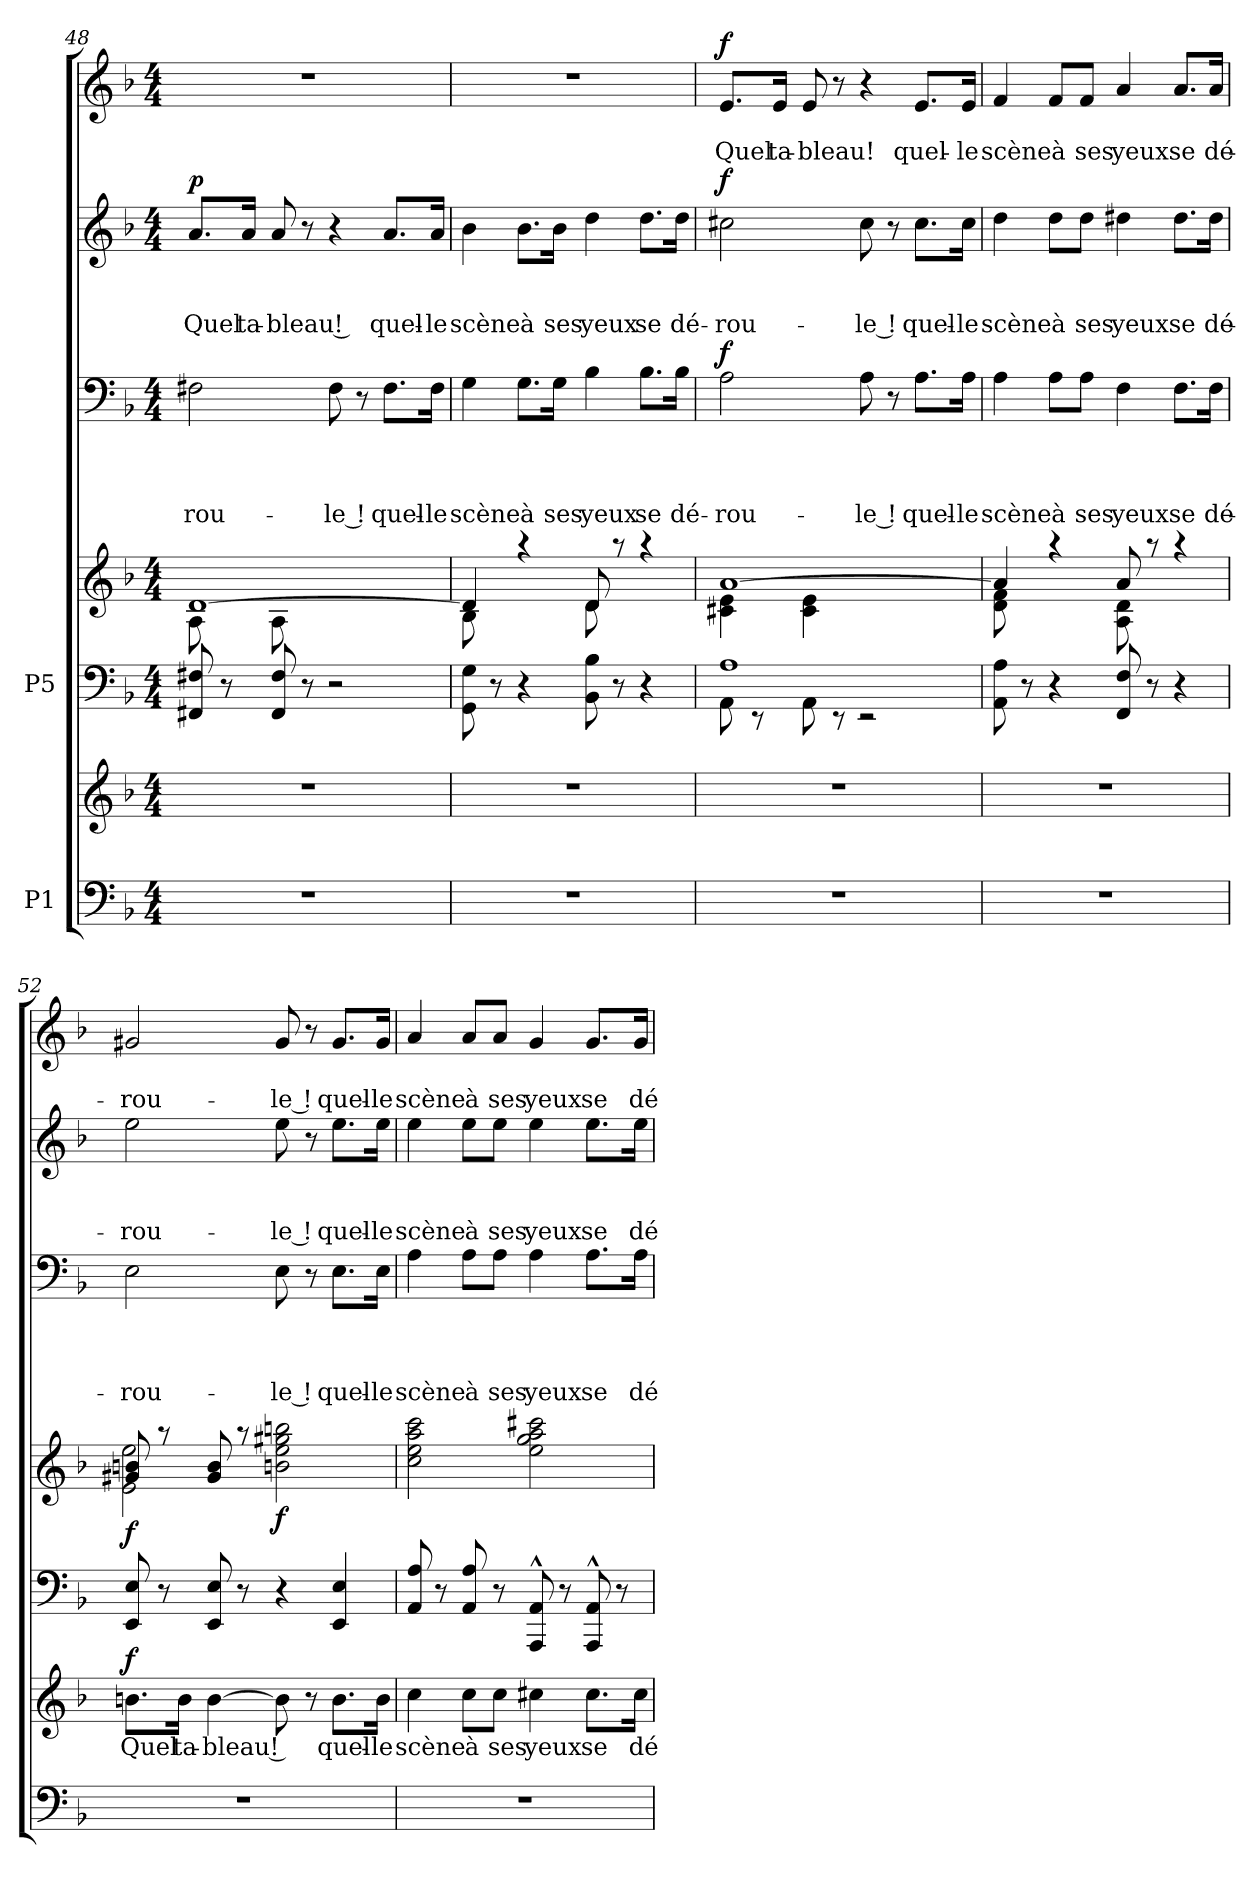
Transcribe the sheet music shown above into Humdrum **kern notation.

**kern	**kern	**text	**dynam	**kern	**kern	**dynam	**kern	**text	**text	**text	**text	**dynam	**kern	**text	**text	**text	**dynam	**kern	**text	**text	**dynam
*part5	*part5	*part5	*part5	*part4	*part4	*part4	*part3	*part3	*part3	*part3	*part3	*part3	*part2	*part2	*part2	*part2	*part2	*part1	*part1	*part1	*part1
*staff7	*staff6	*staff6	*staff6/7	*staff5	*staff4	*staff4/5	*staff3	*staff3	*staff3	*staff3	*staff3	*staff3	*staff2	*staff2	*staff2	*staff2	*staff2	*staff1	*staff1	*staff1	*staff1
*I"P1	*	*	*	*I"P5	*	*	*	*	*	*	*	*	*	*	*	*	*	*	*	*	*
*clefF4	*clefG2	*	*	*clefF4	*clefG2	*	*clefF4	*	*	*	*	*	*clefG2	*	*	*	*	*clefG2	*	*	*
*	*	*	*	*	*	*	*	*	*	*	*	*	*ITrd7c12	*	*	*	*	*	*	*	*
*k[b-]	*k[b-]	*	*	*k[b-]	*k[b-]	*	*k[b-]	*	*	*	*	*	*k[b-]	*	*	*	*	*k[b-]	*	*	*
*F:	*F:	*	*	*F:	*F:	*	*F:	*	*	*	*	*	*F:	*	*	*	*	*F:	*	*	*
*M4/4	*M4/4	*	*	*M4/4	*M4/4	*	*M4/4	*	*	*	*	*	*M4/4	*	*	*	*	*M4/4	*	*	*
=48	=48	=48	=48	=48	=48	=48	=48	=48	=48	=48	=48	=48	=48	=48	=48	=48	=48	=48	=48	=48	=48
*	*	*	*	*^	*^	*	*	*	*	*	*	*	*	*	*	*	*	*	*	*	*
*	*	*	*	*	*^	*	*^	*	*	*	*	*	*	*	*	*	*	*	*	*	*	*	*
!	!	!	!	!	!	!	!	!	!	!	!	!	!	!	!LO:LY:b	!	!	!	!	!LO:LY:b	!LO:DY:a	!	!	!	!
1r	1r	.	.	8FF#X/ 8F#X/	1ryy	1ryy	[>1d	8A\	1ryy	.	2F#X\	.	.	.	-rou-	.	8.A/L	.	.	Quel	p	1r	.	.	.
.	.	.	.	8r	.	.	.	8ryy	.	.	.	.	.	.	.	.	.	.	.	.	.	.	.	.	.
!	!	!	!	!	!	!	!	!	!	!	!	!	!	!	!	!	!	!	!	!LO:LY:b	!	!	!	!	!
.	.	.	.	.	.	.	.	.	.	.	.	.	.	.	.	.	16A/Jk	.	.	ta-	.	.	.	.	.
!	!	!	!	!	!	!	!	!	!	!	!	!	!	!	!	!	!	!	!	!LO:LY:b	!	!	!	!	!
.	.	.	.	8FF#/ 8F#/	.	.	.	8A\	.	.	.	.	.	.	.	.	8A/	.	.	-bleau !	.	.	.	.	.
.	.	.	.	8r	.	.	.	2ryy	.	.	.	.	.	.	.	.	8r	.	.	.	.	.	.	.	.
!	!	!	!	!	!	!	!	!	!	!	!	!	!	!	!LO:LY:b	!	!	!	!	!	!	!	!	!	!
.	.	.	.	2r	.	.	.	.	.	.	8F#\	.	.	.	-le !	.	4r	.	.	.	.	.	.	.	.
.	.	.	.	.	.	.	.	.	.	.	8r	.	.	.	.	.	.	.	.	.	.	.	.	.	.
!	!	!	!	!	!	!	!	!	!	!	!	!	!	!	!LO:LY:b	!	!	!	!	!LO:LY:b	!	!	!	!	!
.	.	.	.	.	.	.	.	.	.	.	8.F#\L	.	.	.	quel-	.	8.A/L	.	.	quel-	.	.	.	.	.
.	.	.	.	.	.	.	.	8ryy	.	.	.	.	.	.	.	.	.	.	.	.	.	.	.	.	.
!	!	!	!	!	!	!	!	!	!	!	!	!	!	!	!LO:LY:b	!	!	!	!	!LO:LY:b	!	!	!	!	!
.	.	.	.	.	.	.	.	.	.	.	16F#\Jk	.	.	.	-le	.	16A/Jk	.	.	-le	.	.	.	.	.
=49	=49	=49	=49	=49	=49	=49	=49	=49	=49	=49	=49	=49	=49	=49	=49	=49	=49	=49	=49	=49	=49	=49	=49	=49	=49
!	!	!	!	!	!	!	!	!	!	!	!	!	!	!	!LO:LY:b	!	!	!	!	!LO:LY:b	!	!	!	!	!
1r	1r	.	.	8GG\ 8G\	1ryy	1ryy	4d/]	8B-\	1ryy	.	4G\	.	.	.	scène	.	4B-\	.	.	scène	.	1r	.	.	.
.	.	.	.	8r	.	.	.	4.ryy	.	.	.	.	.	.	.	.	.	.	.	.	.	.	.	.	.
!	!	!	!	!	!	!	!	!	!	!	!	!	!	!	!LO:LY:b	!	!	!	!	!LO:LY:b	!	!	!	!	!
.	.	.	.	4r	.	.	4raa	.	.	.	8.G\L	.	.	.	à	.	8.B-\L	.	.	à	.	.	.	.	.
!	!	!	!	!	!	!	!	!	!	!	!	!	!	!	!LO:LY:b	!	!	!	!	!LO:LY:b	!	!	!	!	!
.	.	.	.	.	.	.	.	.	.	.	16G\Jk	.	.	.	ses	.	16B-\Jk	.	.	ses	.	.	.	.	.
!	!	!	!	!	!	!	!	!	!	!	!	!	!	!	!LO:LY:b	!	!	!	!	!LO:LY:b	!	!	!	!	!
.	.	.	.	8BB-\ 8B-\	.	.	8d/	8d\	.	.	4B-\	.	.	.	yeux	.	4d\	.	.	yeux	.	.	.	.	.
.	.	.	.	8r	.	.	8raa	4.ryy	.	.	.	.	.	.	.	.	.	.	.	.	.	.	.	.	.
!	!	!	!	!	!	!	!	!	!	!	!	!	!	!	!LO:LY:b	!	!	!	!	!LO:LY:b	!	!	!	!	!
.	.	.	.	4r	.	.	4raa	.	.	.	8.B-\L	.	.	.	se	.	8.d\L	.	.	se	.	.	.	.	.
!	!	!	!	!	!	!	!	!	!	!	!	!	!	!	!LO:LY:b	!	!	!	!	!LO:LY:b	!	!	!	!	!
.	.	.	.	.	.	.	.	.	.	.	16B-\Jk	.	.	.	dé-	.	16d\Jk	.	.	dé-	.	.	.	.	.
!!LO:PB:g=z
=50	=50	=50	=50	=50	=50	=50	=50	=50	=50	=50	=50	=50	=50	=50	=50	=50	=50	=50	=50	=50	=50	=50	=50	=50	=50
!	!	!	!	!	!	!	!	!	!	!	!	!	!	!	!LO:LY:b	!LO:DY:a	!	!	!	!LO:LY:b	!LO:DY:a	!	!	!LO:LY:b	!LO:DY:a
1r	1r	.	.	1A	8AA\	1ryy	[>1a	4c#X\ 4e\	1ryy	.	2A\	.	.	.	-rou-	f	2c#X\	.	.	-rou-	f	8.e/L	.	Quel	f
.	.	.	.	.	8rEE	.	.	.	.	.	.	.	.	.	.	.	.	.	.	.	.	.	.	.	.
!	!	!	!	!	!	!	!	!	!	!	!	!	!	!	!	!	!	!	!	!	!	!	!	!LO:LY:b	!
.	.	.	.	.	.	.	.	.	.	.	.	.	.	.	.	.	.	.	.	.	.	16e/Jk	.	ta-	.
!	!	!	!	!	!	!	!	!	!	!	!	!	!	!	!	!	!	!	!	!	!	!	!	!LO:LY:b	!
.	.	.	.	.	8AA\	.	.	4c#\ 4e\	.	.	.	.	.	.	.	.	.	.	.	.	.	8e/	.	-bleau!	.
.	.	.	.	.	8rEE	.	.	.	.	.	.	.	.	.	.	.	.	.	.	.	.	8r	.	.	.
!	!	!	!	!	!	!	!	!	!	!	!	!	!	!	!LO:LY:b	!	!	!	!	!LO:LY:b	!	!	!	!	!
.	.	.	.	.	2rEE	.	.	2ryy	.	.	8A\	.	.	.	-le !	.	8c#\	.	.	-le !	.	4r	.	.	.
.	.	.	.	.	.	.	.	.	.	.	8r	.	.	.	.	.	8r	.	.	.	.	.	.	.	.
!	!	!	!	!	!	!	!	!	!	!	!	!	!	!	!LO:LY:b	!	!	!	!	!LO:LY:b	!	!	!	!LO:LY:b	!
.	.	.	.	.	.	.	.	.	.	.	8.A\L	.	.	.	quel-	.	8.c#\L	.	.	quel-	.	8.e/L	.	quel-	.
!	!	!	!	!	!	!	!	!	!	!	!	!	!	!	!LO:LY:b	!	!	!	!	!LO:LY:b	!	!	!	!LO:LY:b	!
.	.	.	.	.	.	.	.	.	.	.	16A\Jk	.	.	.	-le	.	16c#\Jk	.	.	-le	.	16e/Jk	.	-le	.
=51	=51	=51	=51	=51	=51	=51	=51	=51	=51	=51	=51	=51	=51	=51	=51	=51	=51	=51	=51	=51	=51	=51	=51	=51	=51
!	!	!	!	!	!	!	!	!	!	!	!	!	!	!	!LO:LY:b	!	!	!	!	!LO:LY:b	!	!	!	!LO:LY:b	!
1r	1r	.	.	8AA\ 8A\	1ryy	1ryy	4a/]	8d\ 8f\	1ryy	.	4A\	.	.	.	scène	.	4d\	.	.	scène	.	4f/	.	scène	.
.	.	.	.	8r	.	.	.	4.ryy	.	.	.	.	.	.	.	.	.	.	.	.	.	.	.	.	.
!	!	!	!	!	!	!	!	!	!	!	!	!	!	!	!LO:LY:b	!	!	!	!	!LO:LY:b	!	!	!	!LO:LY:b	!
.	.	.	.	4r	.	.	4raa	.	.	.	8A\L	.	.	.	à	.	8d\L	.	.	à	.	8f/L	.	à	.
!	!	!	!	!	!	!	!	!	!	!	!	!	!	!	!LO:LY:b	!	!	!	!	!LO:LY:b	!	!	!	!LO:LY:b	!
.	.	.	.	.	.	.	.	.	.	.	8A\J	.	.	.	ses	.	8d\J	.	.	ses	.	8f/J	.	ses	.
!	!	!	!	!	!	!	!	!	!	!	!	!	!	!	!LO:LY:b	!	!	!	!	!LO:LY:b	!	!	!	!LO:LY:b	!
.	.	.	.	8FF/ 8F/	.	.	8a/	8A\ 8d\	.	.	4F\	.	.	.	yeux	.	4d#X\	.	.	yeux	.	4a/	.	yeux	.
.	.	.	.	8r	.	.	8raa	4.ryy	.	.	.	.	.	.	.	.	.	.	.	.	.	.	.	.	.
!	!	!	!	!	!	!	!	!	!	!	!	!	!	!	!LO:LY:b	!	!	!	!	!LO:LY:b	!	!	!	!LO:LY:b	!
.	.	.	.	4r	.	.	4raa	.	.	.	8.F\L	.	.	.	se	.	8.d#\L	.	.	se	.	8.a/L	.	se	.
!	!	!	!	!	!	!	!	!	!	!	!	!	!	!	!LO:LY:b	!	!	!	!	!LO:LY:b	!	!	!	!LO:LY:b	!
.	.	.	.	.	.	.	.	.	.	.	16F\Jk	.	.	.	dé-	.	16d#\Jk	.	.	dé-	.	16a/Jk	.	dé-	.
=52	=52	=52	=52	=52	=52	=52	=52	=52	=52	=52	=52	=52	=52	=52	=52	=52	=52	=52	=52	=52	=52	=52	=52	=52	=52
!	!	!LO:LY:b	!LO:DY:a	!	!	!	!	!	!	!LO:DY:b	!	!	!	!	!LO:LY:b	!	!	!	!	!LO:LY:b	!	!	!	!LO:LY:b	!
1r	8.bn\L	Quel	f	8EE/ 8E/	1ryy	1ryy	8g#X/ 8bn/	2e\ 2ee\	1ryy	f	2E\	.	.	.	-rou-	.	2e\	.	.	-rou-	.	2g#X/	.	-rou-	.
.	.	.	.	8r	.	.	8raa	.	.	.	.	.	.	.	.	.	.	.	.	.	.	.	.	.	.
!	!	!LO:LY:b	!	!	!	!	!	!	!	!	!	!	!	!	!	!	!	!	!	!	!	!	!	!	!
.	16b\Jk	ta-	.	.	.	.	.	.	.	.	.	.	.	.	.	.	.	.	.	.	.	.	.	.	.
!	!	!LO:LY:b	!	!	!	!	!	!	!	!	!	!	!	!	!	!	!	!	!	!	!	!	!	!	!
.	[>4b\	-bleau !	.	8EE/ 8E/	.	.	8g#/ 8b/	.	.	.	.	.	.	.	.	.	.	.	.	.	.	.	.	.	.
.	.	.	.	8r	.	.	8raa	.	.	.	.	.	.	.	.	.	.	.	.	.	.	.	.	.	.
!	!	!	!	!	!	!	!	!	!	!LO:DY:b	!	!	!	!	!LO:LY:b	!	!	!	!	!LO:LY:b	!	!	!	!LO:LY:b	!
.	8b\]	.	.	4r	.	.	2ryy	2bn\ 2ee\ 2gg#X\ 2bbn\	.	f	8E\	.	.	.	-le !	.	8e\	.	.	-le !	.	8g#/	.	-le !	.
.	8r	.	.	.	.	.	.	.	.	.	8r	.	.	.	.	.	8r	.	.	.	.	8r	.	.	.
!	!	!LO:LY:b	!	!	!	!	!	!	!	!	!	!	!	!	!LO:LY:b	!	!	!	!	!LO:LY:b	!	!	!	!LO:LY:b	!
.	8.b\L	quel-	.	4EE/ 4E/	.	.	.	.	.	.	8.E\L	.	.	.	quel-	.	8.e\L	.	.	quel-	.	8.g#/L	.	quel-	.
!	!	!LO:LY:b	!	!	!	!	!	!	!	!	!	!	!	!	!LO:LY:b	!	!	!	!	!LO:LY:b	!	!	!	!LO:LY:b	!
.	16b\Jk	-le	.	.	.	.	.	.	.	.	16E\Jk	.	.	.	-le	.	16e\Jk	.	.	-le	.	16g#/Jk	.	-le	.
!!LO:LB:g=z
=53	=53	=53	=53	=53	=53	=53	=53	=53	=53	=53	=53	=53	=53	=53	=53	=53	=53	=53	=53	=53	=53	=53	=53	=53	=53
!	!	!LO:LY:b	!	!	!	!	!	!	!	!	!	!	!	!	!LO:LY:b	!	!	!	!	!LO:LY:b	!	!	!	!LO:LY:b	!
1r	4cc\	scène	.	8AA/ 8A/	1ryy	1ryy	2cc\ 2ee\ 2aa\ 2ccc\	1ryy	1ryy	.	4A\	.	.	.	scène	.	4e\	.	.	scène	.	4a/	.	scène	.
.	.	.	.	8r	.	.	.	.	.	.	.	.	.	.	.	.	.	.	.	.	.	.	.	.	.
!	!	!LO:LY:b	!	!	!	!	!	!	!	!	!	!	!	!	!LO:LY:b	!	!	!	!	!LO:LY:b	!	!	!	!LO:LY:b	!
.	8cc\L	à	.	8AA/ 8A/	.	.	.	.	.	.	8A\L	.	.	.	à	.	8e\L	.	.	à	.	8a/L	.	à	.
!	!	!LO:LY:b	!	!	!	!	!	!	!	!	!	!	!	!	!LO:LY:b	!	!	!	!	!LO:LY:b	!	!	!	!LO:LY:b	!
.	8cc\J	ses	.	8r	.	.	.	.	.	.	8A\J	.	.	.	ses	.	8e\J	.	.	ses	.	8a/J	.	ses	.
!	!	!LO:LY:b	!	!	!	!	!	!	!	!	!	!	!	!	!LO:LY:b	!	!	!	!	!LO:LY:b	!	!	!	!LO:LY:b	!
.	4cc#X\	yeux	.	8AAA/^^> 8AA/^^>	.	.	2ee\ 2gg\ 2aa\ 2ccc#X\	.	.	.	4A\	.	.	.	yeux	.	4e\	.	.	yeux	.	4g/	.	yeux	.
.	.	.	.	8r	.	.	.	.	.	.	.	.	.	.	.	.	.	.	.	.	.	.	.	.	.
!	!	!LO:LY:b	!	!	!	!	!	!	!	!	!	!	!	!	!LO:LY:b	!	!	!	!	!LO:LY:b	!	!	!	!LO:LY:b	!
.	8.cc#\L	se	.	8AAA/^^> 8AA/^^>	.	.	.	.	.	.	8.A\L	.	.	.	se	.	8.e\L	.	.	se	.	8.g/L	.	se	.
.	.	.	.	8r	.	.	.	.	.	.	.	.	.	.	.	.	.	.	.	.	.	.	.	.	.
!	!	!LO:LY:b	!	!	!	!	!	!	!	!	!	!	!	!	!LO:LY:b	!	!	!	!	!LO:LY:b	!	!	!	!LO:LY:b	!
.	16cc#\Jk	dé-	.	.	.	.	.	.	.	.	16A\Jk	.	.	.	dé-	.	16e\Jk	.	.	dé-	.	16g/Jk	.	dé-	.
*	*	*	*	*v	*v	*v	*	*	*	*	*	*	*	*	*	*	*	*	*	*	*	*	*	*	*
*	*	*	*	*	*v	*v	*v	*	*	*	*	*	*	*	*	*	*	*	*	*	*	*	*
=	=	=	=	=	=	=	=	=	=	=	=	=	=	=	=	=	=	=	=	=	=
*-	*-	*-	*-	*-	*-	*-	*-	*-	*-	*-	*-	*-	*-	*-	*-	*-	*-	*-	*-	*-	*-
